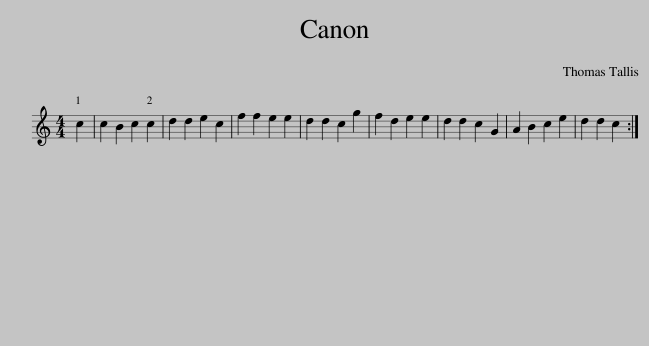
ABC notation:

X:1
L:1/8
M:4/4
I:linebreak $
K:C
V:1 treble
V:1
 c2 | c2 B2 c2 c2 | d2 d2 e2 c2 | f2 f2 e2 e2 | d2 d2 c2 g2 | %5
 f2 d2 e2 e2 | d2 d2 c2 G2 | A2 B2 c2 e2 | d2 d2 c2 :| %9
